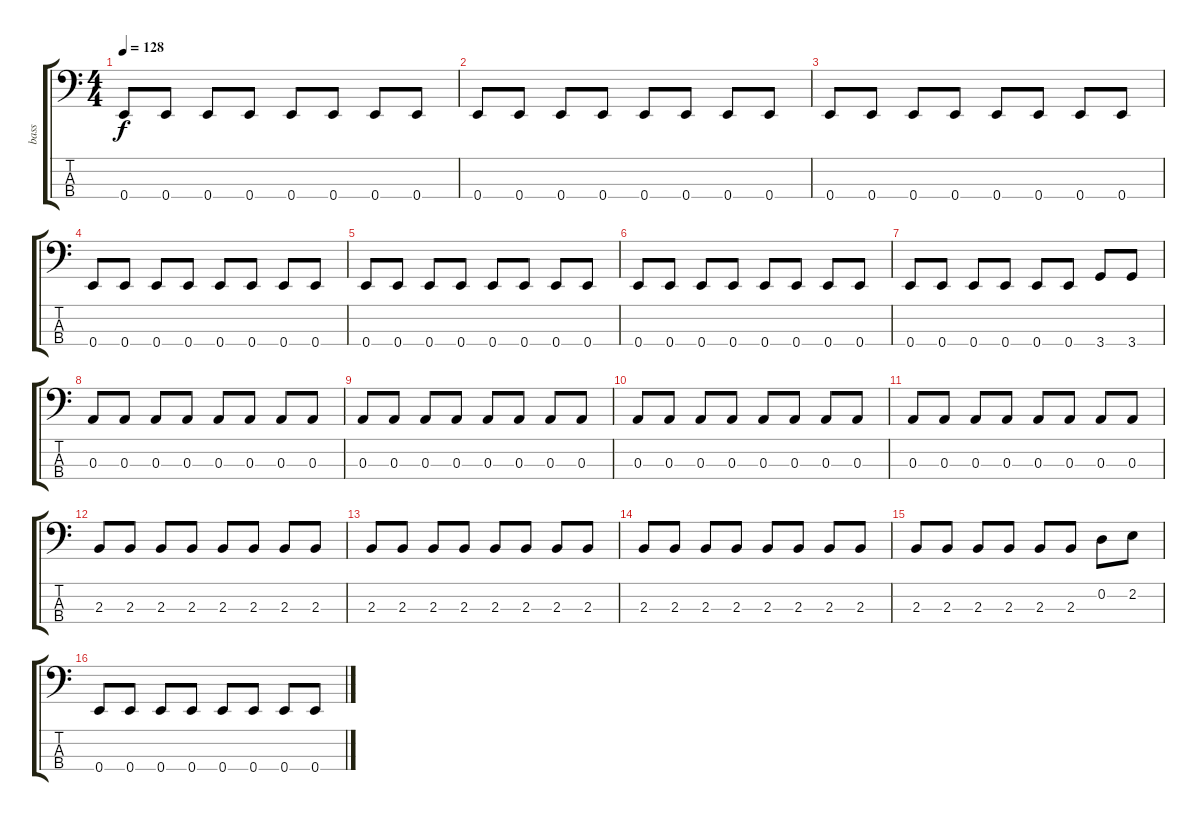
\track ("bass" "bass") {instrument fretlessbass}
\staff {score tabs}
\tuning (G2 D2 A1 E1) {hide}
\ts (4 4)
\tempo 128
\clef f4
\ks c
0.4.8{dy f} 0.4.8 0.4.8 0.4.8 0.4.8 0.4.8 0.4.8 0.4.8 |
0.4.8 0.4.8 0.4.8 0.4.8 0.4.8 0.4.8 0.4.8 0.4.8 |
0.4.8 0.4.8 0.4.8 0.4.8 0.4.8 0.4.8 0.4.8 0.4.8 |
0.4.8 0.4.8 0.4.8 0.4.8 0.4.8 0.4.8 0.4.8 0.4.8 |
0.4.8 0.4.8 0.4.8 0.4.8 0.4.8 0.4.8 0.4.8 0.4.8 |
0.4.8 0.4.8 0.4.8 0.4.8 0.4.8 0.4.8 0.4.8 0.4.8 |
0.4.8 0.4.8 0.4.8 0.4.8 0.4.8 0.4.8 3.4.8 3.4.8 |
0.3.8 0.3.8 0.3.8 0.3.8 0.3.8 0.3.8 0.3.8 0.3.8 |
0.3.8 0.3.8 0.3.8 0.3.8 0.3.8 0.3.8 0.3.8 0.3.8 |
0.3.8 0.3.8 0.3.8 0.3.8 0.3.8 0.3.8 0.3.8 0.3.8 |
0.3.8 0.3.8 0.3.8 0.3.8 0.3.8 0.3.8 0.3.8 0.3.8 |
2.3.8 2.3.8 2.3.8 2.3.8 2.3.8 2.3.8 2.3.8 2.3.8 |
2.3.8 2.3.8 2.3.8 2.3.8 2.3.8 2.3.8 2.3.8 2.3.8 |
2.3.8 2.3.8 2.3.8 2.3.8 2.3.8 2.3.8 2.3.8 2.3.8 |
2.3.8 2.3.8 2.3.8 2.3.8 2.3.8 2.3.8 0.2.8 2.2.8 |
0.4.8 0.4.8 0.4.8 0.4.8 0.4.8 0.4.8 0.4.8 0.4.8
